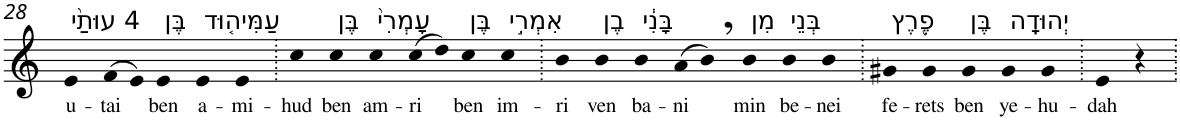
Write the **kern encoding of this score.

**kern	**text
*part1	*part1
*staff1	*staff1
*I"Piano	*
*I'Pno	*
!!LO:PB:g=z
*clefG2	*
*k[]	*
=28	=28
!LO:TX:a:t=4 עוּתַ֨י	!
!	!LO:LY:b
4e	u-
!	!LO:LY:b
(>8f	-tai
8e)	.
!LO:TX:a:t=בֶּן	!
!	!LO:LY:b
4e	ben
!LO:TX:a:t=עַמִּיה֤וּד	!
!	!LO:LY:b
4e	a-
!	!LO:LY:b
4e	-mi-
=29.	=29.
!	!LO:LY:b
4cc	-hud
!LO:TX:a:t=בֶּן	!
!	!LO:LY:b
4cc	ben
!LO:TX:a:t=עָמְרִי֙	!
!	!LO:LY:b
4cc	am-
!	!LO:LY:b
(>8cc	-ri
8dd)	.
!LO:TX:a:t=בֶּן	!
!	!LO:LY:b
4cc	ben
!LO:TX:a:t=אִמְרִ֣י	!
!	!LO:LY:b
4cc	im-
=30.	=30.
!	!LO:LY:b
4b	-ri
!LO:TX:a:t=בֶן	!
!	!LO:LY:b
4b	ven
!LO:TX:a:t=בָּנִ֔י	!
!	!LO:LY:b
4b	ba-
!	!LO:LY:b
(>8a	-ni
8b,)	.
!LO:TX:a:t=מִן	!
!	!LO:LY:b
4b	min
!LO:TX:a:t=בְּנֵי	!
!	!LO:LY:b
4b	be-
!	!LO:LY:b
4b	-nei
=31.	=31.
!LO:TX:a:t=פֶ֖רֶץ	!
!	!LO:LY:b
4g#X	fe-
!	!LO:LY:b
4g#	-rets
!LO:TX:a:t=בֶּן	!
!	!LO:LY:b
4g#	ben
!LO:TX:a:t=יְהוּדָֽה	!
!	!LO:LY:b
4g#	ye-
!	!LO:LY:b
4g#	-hu-
=32.	=32.
!	!LO:LY:b
4e	-dah
4r	.
=.	=.
*-	*-
